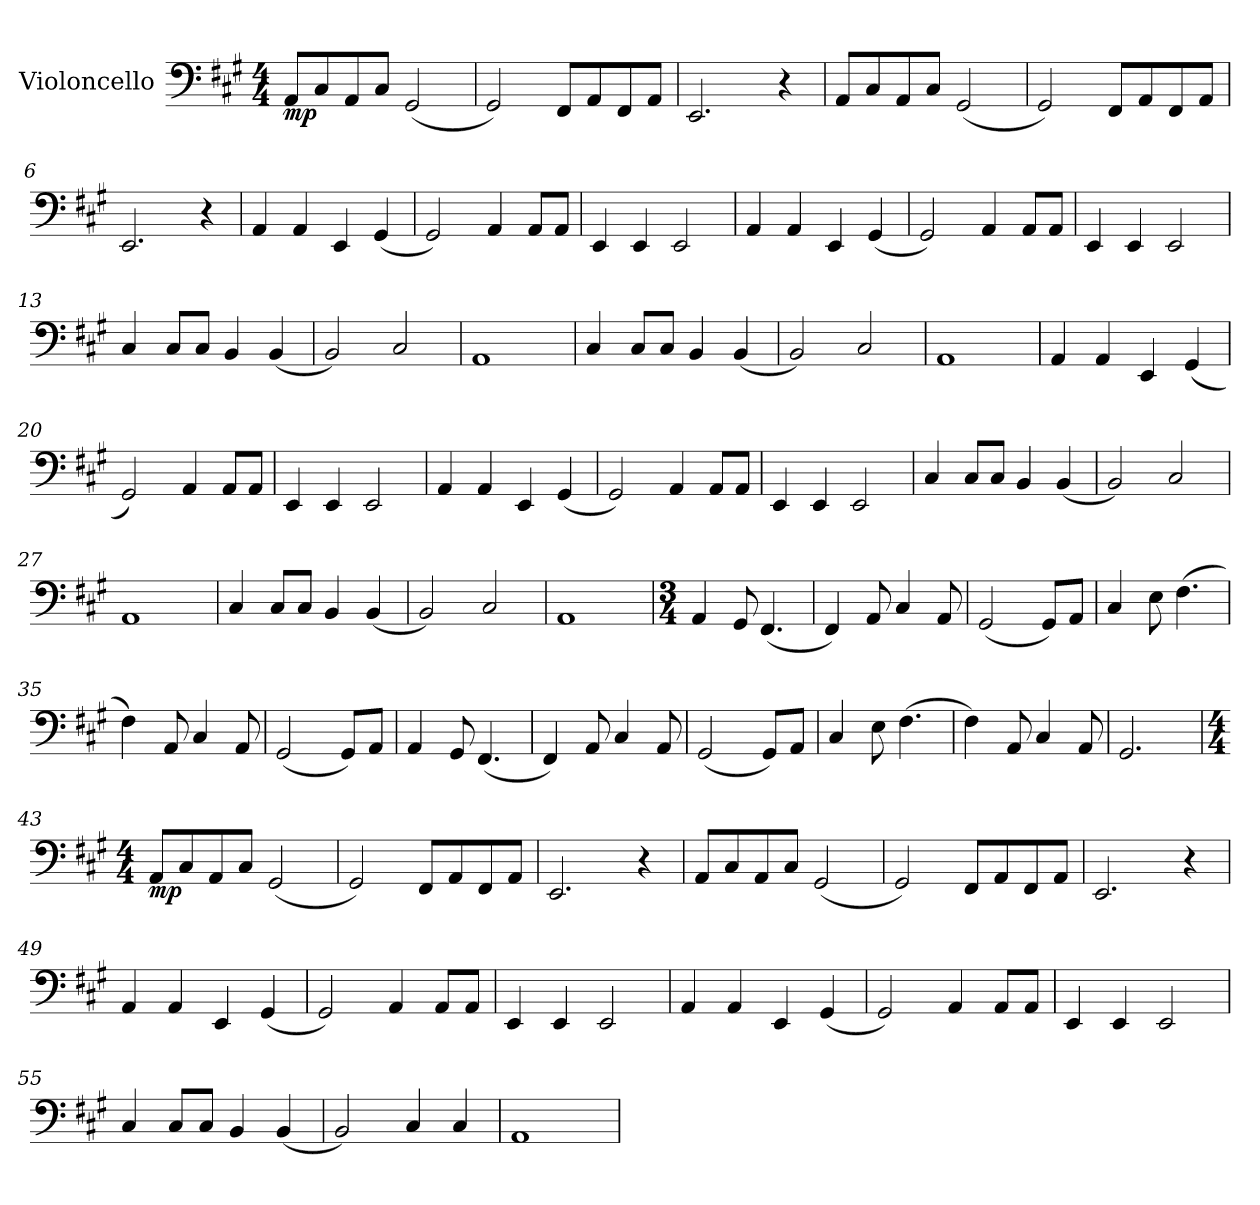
**kern	**dynam
*part1	*part1
*staff1	*staff1
*I"Violoncello	*
*I'Vc.	*
*clefF4	*
*k[f#c#g#]	*
*M4/4	*
*MM129	*
=1	=1
!	!LO:DY:b
8AA/L	mp
8C#/	.
8AA/	.
8C#/J	.
(<2GG#/	.
=2	=2
2GG#/)	.
8FF#/L	.
8AA/	.
8FF#/	.
8AA/J	.
=3	=3
2.EE/	.
4r	.
=4	=4
8AA/L	.
8C#/	.
8AA/	.
8C#/J	.
(<2GG#/	.
=5	=5
2GG#/)	.
8FF#/L	.
8AA/	.
8FF#/	.
8AA/J	.
=6	=6
2.EE/	.
4r	.
=7	=7
4AA/	.
4AA/	.
4EE/	.
(<4GG#/	.
=8	=8
2GG#/)	.
4AA/	.
8AA/L	.
8AA/J	.
=9	=9
4EE/	.
4EE/	.
2EE/	.
=10	=10
4AA/	.
4AA/	.
4EE/	.
(<4GG#/	.
!!LO:LB:g=z
=11	=11
2GG#/)	.
4AA/	.
8AA/L	.
8AA/J	.
=12	=12
4EE/	.
4EE/	.
2EE/	.
=13	=13
4C#/	.
8C#/L	.
8C#/J	.
4BB/	.
(<4BB/	.
=14	=14
2BB/)	.
2C#/	.
=15	=15
1AA	.
=16	=16
4C#/	.
8C#/L	.
8C#/J	.
4BB/	.
(<4BB/	.
=17	=17
2BB/)	.
2C#/	.
=18	=18
1AA	.
=19	=19
4AA/	.
4AA/	.
4EE/	.
(<4GG#/	.
=20	=20
2GG#/)	.
4AA/	.
8AA/L	.
8AA/J	.
=21	=21
4EE/	.
4EE/	.
2EE/	.
!!LO:LB:g=z
=22	=22
4AA/	.
4AA/	.
4EE/	.
(<4GG#/	.
=23	=23
2GG#/)	.
4AA/	.
8AA/L	.
8AA/J	.
=24	=24
4EE/	.
4EE/	.
2EE/	.
=25	=25
4C#/	.
8C#/L	.
8C#/J	.
4BB/	.
(<4BB/	.
=26	=26
2BB/)	.
2C#/	.
=27	=27
1AA	.
=28	=28
4C#/	.
8C#/L	.
8C#/J	.
4BB/	.
(<4BB/	.
=29	=29
2BB/)	.
2C#/	.
=30	=30
1AA	.
=31	=31
*M3/4	*
*MM97	*
4AA/	.
8GG#/	.
(<4.FF#/	.
=32	=32
4FF#/)	.
8AA/	.
4C#/	.
8AA/	.
!!LO:LB:g=z
=33	=33
(<2GG#/	.
8GG#/L)	.
8AA/J	.
=34	=34
4C#/	.
8E\	.
(>4.F#\	.
=35	=35
4F#\)	.
8AA/	.
4C#/	.
8AA/	.
=36	=36
(<2GG#/	.
8GG#/L)	.
8AA/J	.
=37	=37
4AA/	.
8GG#/	.
(<4.FF#/	.
=38	=38
4FF#/)	.
8AA/	.
4C#/	.
8AA/	.
=39	=39
(<2GG#/	.
8GG#/L)	.
8AA/J	.
=40	=40
4C#/	.
8E\	.
(>4.F#\	.
=41	=41
4F#\)	.
8AA/	.
4C#/	.
8AA/	.
=42	=42
2.GG#/	.
!!LO:LB:g=z
=43	=43
*M4/4	*
*MM129	*
!	!LO:DY:b
8AA/L	mp
8C#/	.
8AA/	.
8C#/J	.
(<2GG#/	.
=44	=44
2GG#/)	.
8FF#/L	.
8AA/	.
8FF#/	.
8AA/J	.
=45	=45
2.EE/	.
4r	.
=46	=46
8AA/L	.
8C#/	.
8AA/	.
8C#/J	.
(<2GG#/	.
=47	=47
2GG#/)	.
8FF#/L	.
8AA/	.
8FF#/	.
8AA/J	.
=48	=48
2.EE/	.
4r	.
=49	=49
4AA/	.
4AA/	.
4EE/	.
(<4GG#/	.
=50	=50
2GG#/)	.
4AA/	.
8AA/L	.
8AA/J	.
=51	=51
4EE/	.
4EE/	.
2EE/	.
=52	=52
4AA/	.
4AA/	.
4EE/	.
(<4GG#/	.
!!LO:LB:g=z
=53	=53
2GG#/)	.
4AA/	.
8AA/L	.
8AA/J	.
=54	=54
4EE/	.
4EE/	.
2EE/	.
=55	=55
4C#/	.
8C#/L	.
8C#/J	.
4BB/	.
(<4BB/	.
=56	=56
2BB/)	.
4C#/	.
4C#/	.
=57	=57
1AA	.
=	=
*-	*-
